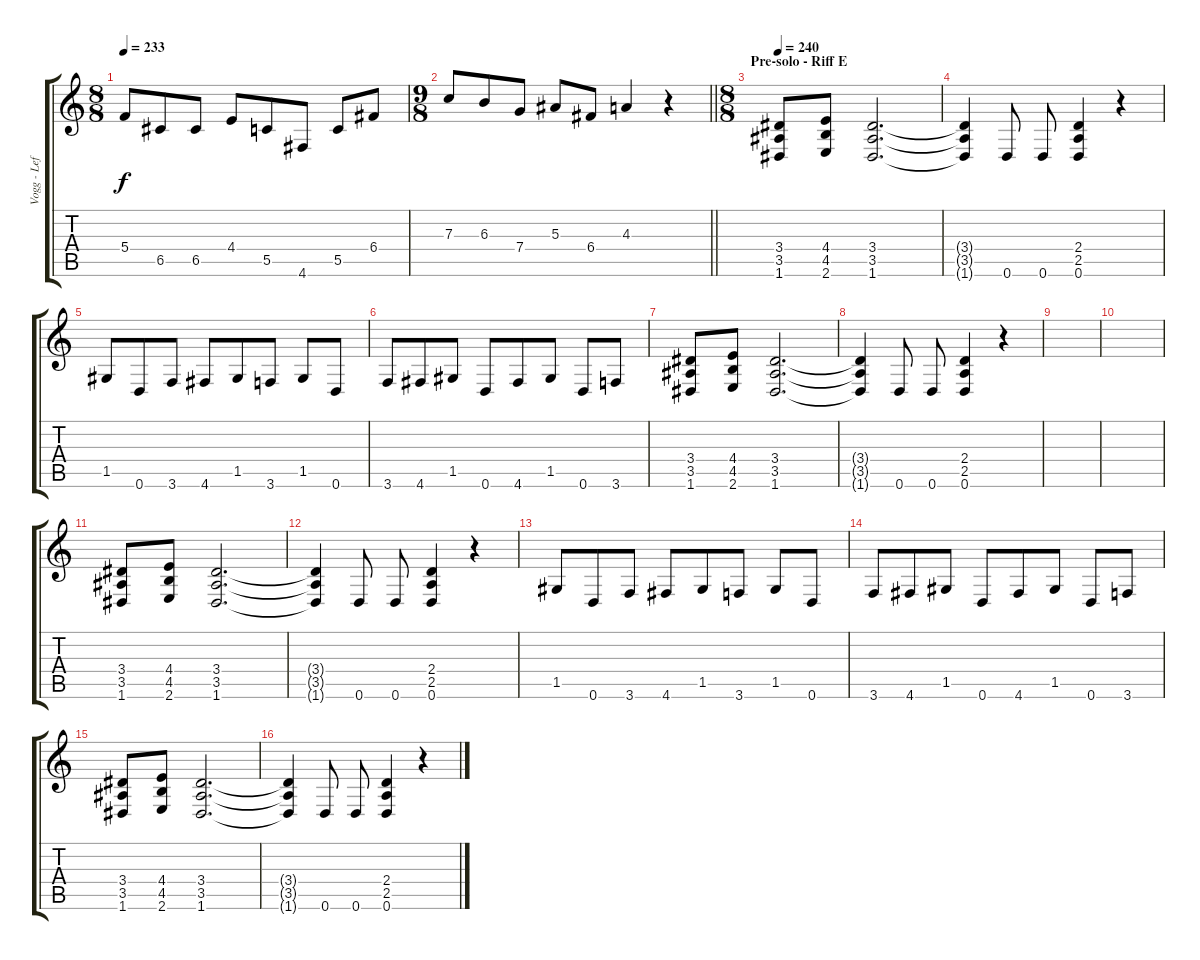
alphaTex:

\track ("Vogg - Left" "Vogg - Lef") {instrument distortionguitar}
\staff {score tabs}
\tuning (D4 A3 F3 C3 G2 D2) {hide}
\ts (8 8)
\tempo 233
\clef g2
\ks c
5.4.8{dy f} 6.5.8 6.5.8 4.4.8 5.5.8 4.6.8 5.5.8 6.4.8 |
\ts (9 8)
\barLineRight lightlight
7.3.8 6.3.8 7.4.8 5.3.8 6.4.8 4.3.4 r.4 |
\ts (8 8)
\section ("" "Pre-solo - Riff E")
\tempo 240
(3.4 3.5 1.6).8 (4.4 4.5 2.6).8 (3.4 3.5 1.6).2{d} |
(3.4{t} 3.5{t} 1.6{t}).4 0.6.8 0.6.8 (2.4 2.5 0.6).4 r.4 |
1.5.8 0.6.8 3.6.8 4.6.8 1.5.8 3.6.8 1.5.8 0.6.8 |
3.6.8 4.6.8 1.5.8 0.6.8 4.6.8 1.5.8 0.6.8 3.6.8 |
(3.4 3.5 1.6).8 (4.4 4.5 2.6).8 (3.4 3.5 1.6).2{d} |
(3.4{t} 3.5{t} 1.6{t}).4 0.6.8 0.6.8 (2.4 2.5 0.6).4 r.4 |
|
|
(3.4 3.5 1.6).8 (4.4 4.5 2.6).8 (3.4 3.5 1.6).2{d} |
(3.4{t} 3.5{t} 1.6{t}).4 0.6.8 0.6.8 (2.4 2.5 0.6).4 r.4 |
1.5.8 0.6.8 3.6.8 4.6.8 1.5.8 3.6.8 1.5.8 0.6.8 |
3.6.8 4.6.8 1.5.8 0.6.8 4.6.8 1.5.8 0.6.8 3.6.8 |
(3.4 3.5 1.6).8 (4.4 4.5 2.6).8 (3.4 3.5 1.6).2{d} |
(3.4{t} 3.5{t} 1.6{t}).4 0.6.8 0.6.8 (2.4 2.5 0.6).4 r.4
